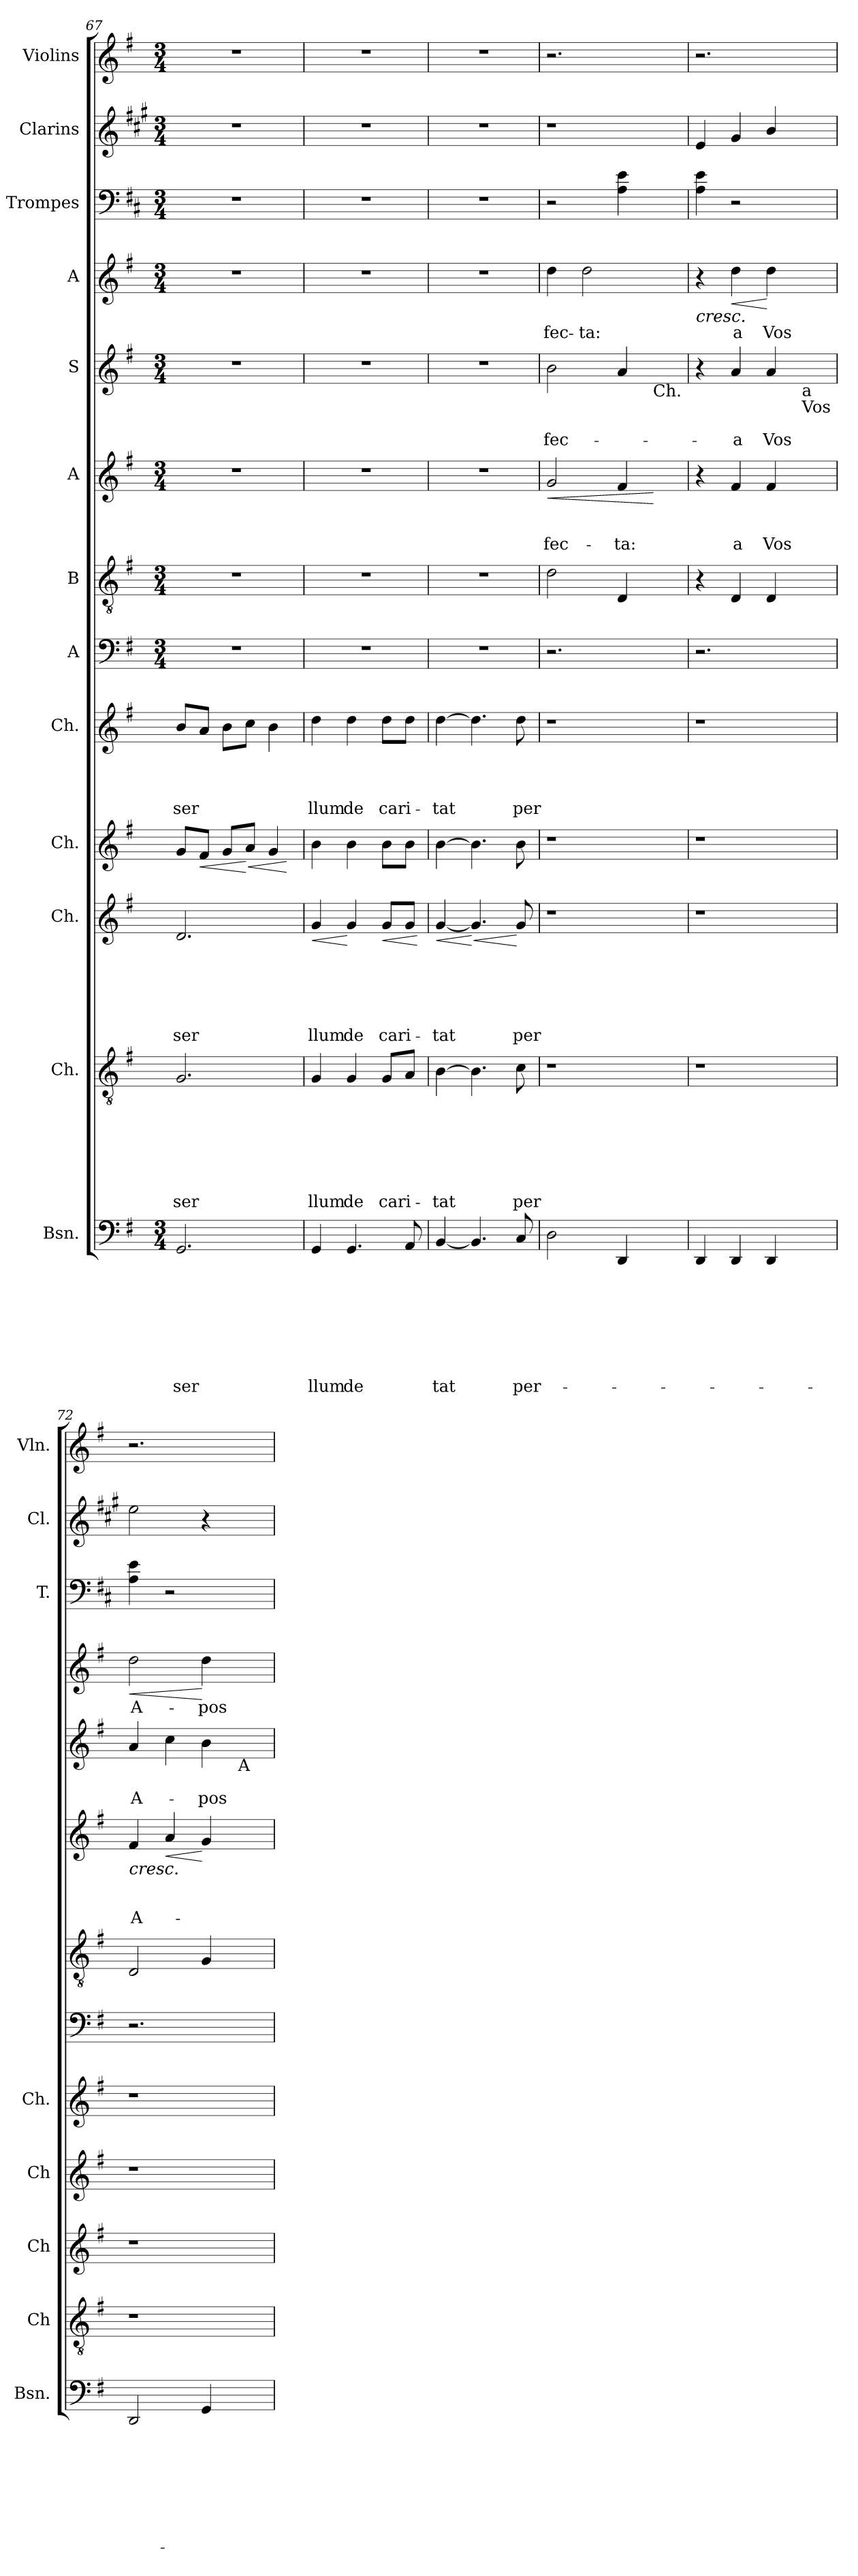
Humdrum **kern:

**kern	**text	**text	**text	**text	**text	**text	**text	**text	**kern	**text	**text	**text	**text	**text	**text	**text	**kern	**text	**text	**text	**text	**text	**text	**dynam	**kern	**dynam	**kern	**text	**text	**text	**text	**kern	**kern	**kern	**text	**text	**text	**dynam	**kern	**text	**text	**kern	**text	**dynam	**kern	**kern	**kern
*part13	*part13	*part13	*part13	*part13	*part13	*part13	*part13	*part13	*part12	*part12	*part12	*part12	*part12	*part12	*part12	*part12	*part11	*part11	*part11	*part11	*part11	*part11	*part11	*part11	*part10	*part10	*part9	*part9	*part9	*part9	*part9	*part8	*part7	*part6	*part6	*part6	*part6	*part6	*part5	*part5	*part5	*part4	*part4	*part4	*part3	*part2	*part1
*staff13	*staff13	*staff13	*staff13	*staff13	*staff13	*staff13	*staff13	*staff13	*staff12	*staff12	*staff12	*staff12	*staff12	*staff12	*staff12	*staff12	*staff11	*staff11	*staff11	*staff11	*staff11	*staff11	*staff11	*staff11	*staff10	*staff10	*staff9	*staff9	*staff9	*staff9	*staff9	*staff8	*staff7	*staff6	*staff6	*staff6	*staff6	*staff6	*staff5	*staff5	*staff5	*staff4	*staff4	*staff4	*staff3	*staff2	*staff1
*I"Bsn.	*	*	*	*	*	*	*	*	*I"Ch.	*	*	*	*	*	*	*	*I"Ch.	*	*	*	*	*	*	*	*I"Ch.	*	*I"Ch.	*	*	*	*	*I"A	*I"B	*I"A	*	*	*	*	*I"S	*	*	*I"A	*	*	*I"Trompes	*I"Clarins	*I"Violins
*I'Bsn.	*	*	*	*	*	*	*	*	*I'Ch	*	*	*	*	*	*	*	*I'Ch	*	*	*	*	*	*	*	*I'Ch	*	*I'Ch.	*	*	*	*	*	*	*	*	*	*	*	*	*	*	*	*	*	*I'T.	*I'Cl.	*I'Vln.
*clefF4	*	*	*	*	*	*	*	*	*clefGv2	*	*	*	*	*	*	*	*clefG2	*	*	*	*	*	*	*	*clefG2	*	*clefG2	*	*	*	*	*clefF4	*clefGv2	*clefG2	*	*	*	*	*clefG2	*	*	*clefG2	*	*	*clefF4	*clefG2	*clefG2
*	*	*	*	*	*	*	*	*	*	*	*	*	*	*	*	*	*	*	*	*	*	*	*	*	*	*	*	*	*	*	*	*	*	*	*	*	*	*	*	*	*	*	*	*	*ITrd4c7	*ITrd1c2	*
*k[f#]	*	*	*	*	*	*	*	*	*k[f#]	*	*	*	*	*	*	*	*k[f#]	*	*	*	*	*	*	*	*k[f#]	*	*k[f#]	*	*	*	*	*k[f#]	*k[f#]	*k[f#]	*	*	*	*	*k[f#]	*	*	*k[f#]	*	*	*k[f#]	*k[f#]	*k[f#]
*G:	*	*	*	*	*	*	*	*	*G:	*	*	*	*	*	*	*	*G:	*	*	*	*	*	*	*	*G:	*	*G:	*	*	*	*	*G:	*G:	*G:	*	*	*	*	*G:	*	*	*G:	*	*	*G:	*G:	*G:
*M3/4	*	*	*	*	*	*	*	*	*	*	*	*	*	*	*	*	*	*	*	*	*	*	*	*	*	*	*	*	*	*	*	*M3/4	*M3/4	*M3/4	*	*	*	*	*M3/4	*	*	*M3/4	*	*	*M3/4	*M3/4	*M3/4
=67	=67	=67	=67	=67	=67	=67	=67	=67	=67	=67	=67	=67	=67	=67	=67	=67	=67	=67	=67	=67	=67	=67	=67	=67	=67	=67	=67	=67	=67	=67	=67	=67	=67	=67	=67	=67	=67	=67	=67	=67	=67	=67	=67	=67	=67	=67	=67
!	!	!	!	!	!	!	!	!LO:LY:a	!	!	!	!	!	!	!	!LO:LY:a	!	!	!	!	!	!	!LO:LY:b	!	!	!	!	!	!	!	!LO:LY:b	!	!	!	!	!	!	!	!	!	!	!	!	!	!	!	!
2.GG/	.	.	.	.	.	.	.	ser	2.G/	.	.	.	.	.	.	ser	2.d/	.	.	.	.	.	ser	.	8g/L	.	8b/L	.	.	.	ser	2.r	2.r	2.r	.	.	.	.	2.r	.	.	2.r	.	.	2.r	2.r	2.r
!	!	!	!	!	!	!	!	!	!	!	!	!	!	!	!	!	!	!	!	!	!	!	!	!	!	!LO:HP:b	!	!	!	!	!	!	!	!	!	!	!	!	!	!	!	!	!	!	!	!	!
.	.	.	.	.	.	.	.	.	.	.	.	.	.	.	.	.	.	.	.	.	.	.	.	.	8f#/J	<	8a/J	.	.	.	.	.	.	.	.	.	.	.	.	.	.	.	.	.	.	.	.
.	.	.	.	.	.	.	.	.	.	.	.	.	.	.	.	.	.	.	.	.	.	.	.	.	8g/L	.	8b\L	.	.	.	.	.	.	.	.	.	.	.	.	.	.	.	.	.	.	.	.
!	!	!	!	!	!	!	!	!	!	!	!	!	!	!	!	!	!	!	!	!	!	!	!	!	!	!LO:HP:n=1:b	!	!	!	!	!	!	!	!	!	!	!	!	!	!	!	!	!	!	!	!	!
.	.	.	.	.	.	.	.	.	.	.	.	.	.	.	.	.	.	.	.	.	.	.	.	.	8a/J	[ <	8cc\J	.	.	.	.	.	.	.	.	.	.	.	.	.	.	.	.	.	.	.	.
.	.	.	.	.	.	.	.	.	.	.	.	.	.	.	.	.	.	.	.	.	.	.	.	.	4g/	.	4b\	.	.	.	.	.	.	.	.	.	.	.	.	.	.	.	.	.	.	.	.
.	.	.	.	.	.	.	.	.	.	.	.	.	.	.	.	.	.	.	.	.	.	.	.	.	.	[	.	.	.	.	.	.	.	.	.	.	.	.	.	.	.	.	.	.	.	.	.
=68	=68	=68	=68	=68	=68	=68	=68	=68	=68	=68	=68	=68	=68	=68	=68	=68	=68	=68	=68	=68	=68	=68	=68	=68	=68	=68	=68	=68	=68	=68	=68	=68	=68	=68	=68	=68	=68	=68	=68	=68	=68	=68	=68	=68	=68	=68	=68
!	!	!	!	!	!	!	!	!LO:LY:a	!	!	!	!	!	!	!	!LO:LY:a	!	!	!	!	!	!	!LO:LY:b	!LO:HP:b	!	!	!	!	!	!	!	!	!	!	!	!	!	!	!	!	!	!	!	!	!	!	!
!	!	!	!	!	!	!	!	!	!	!	!	!	!	!	!	!	!	!	!	!	!	!	!	!LO:HP:n=1:b	!	!	!	!	!	!	!LO:LY:b	!	!	!	!	!	!	!	!	!	!	!	!	!	!	!	!
4GG/	.	.	.	.	.	.	.	llum	4G/	.	.	.	.	.	.	llum	4g/	.	.	.	.	.	llum	< <	4b\	.	4dd\	.	.	.	llum	2.r	2.r	2.r	.	.	.	.	2.r	.	.	2.r	.	.	2.r	2.r	2.r
!	!	!	!	!	!	!	!	!LO:LY:a	!	!	!	!	!	!	!	!LO:LY:a	!	!	!	!	!	!	!LO:LY:b	!	!	!	!	!	!	!	!LO:LY:b	!	!	!	!	!	!	!	!	!	!	!	!	!	!	!	!
4.GG/	.	.	.	.	.	.	.	de	4G/	.	.	.	.	.	.	de	4g/	.	.	.	.	.	de	[	4b\	.	4dd\	.	.	.	de	.	.	.	.	.	.	.	.	.	.	.	.	.	.	.	.
!	!	!	!	!	!	!	!	!	!	!	!	!	!	!	!	!LO:LY:a	!	!	!	!	!	!	!LO:LY:b	!LO:HP:n=1:b	!	!	!	!	!	!	!LO:LY:b	!	!	!	!	!	!	!	!	!	!	!	!	!	!	!	!
.	.	.	.	.	.	.	.	.	8G/L	.	.	.	.	.	.	cari-	8g/L	.	.	.	.	.	cari-	[ <	8b\L	.	8dd\L	.	.	.	cari-	.	.	.	.	.	.	.	.	.	.	.	.	.	.	.	.
8AA/	.	.	.	.	.	.	.	.	8A/J	.	.	.	.	.	.	.	8g/J	.	.	.	.	.	.	.	8b\J	.	8dd\J	.	.	.	.	.	.	.	.	.	.	.	.	.	.	.	.	.	.	.	.
.	.	.	.	.	.	.	.	.	.	.	.	.	.	.	.	.	.	.	.	.	.	.	.	[	.	.	.	.	.	.	.	.	.	.	.	.	.	.	.	.	.	.	.	.	.	.	.
=69	=69	=69	=69	=69	=69	=69	=69	=69	=69	=69	=69	=69	=69	=69	=69	=69	=69	=69	=69	=69	=69	=69	=69	=69	=69	=69	=69	=69	=69	=69	=69	=69	=69	=69	=69	=69	=69	=69	=69	=69	=69	=69	=69	=69	=69	=69	=69
!	!	!	!	!	!	!	!	!LO:LY:a	!	!	!	!	!	!	!	!LO:LY:a	!	!	!	!	!	!	!LO:LY:b	!LO:HP:b	!	!	!	!	!	!	!	!	!	!	!	!	!	!	!	!	!	!	!	!	!	!	!
!	!	!	!	!	!	!	!	!	!	!	!	!	!	!	!	!	!	!	!	!	!	!	!	!LO:HP:n=1:b	!	!	!	!	!	!	!LO:LY:b	!	!	!	!	!	!	!	!	!	!	!	!	!	!	!	!
[<4BB/	.	.	.	.	.	.	.	tat	[>4B\	.	.	.	.	.	.	-tat	[<4g/	.	.	.	.	.	-tat	< <	[>4b\	.	[>4dd\	.	.	.	-tat	2.r	2.r	2.r	.	.	.	.	2.r	.	.	2.r	.	.	2.r	2.r	2.r
!	!	!	!	!	!	!	!	!	!	!	!	!	!	!	!	!	!	!	!	!	!	!	!	!LO:HP:n=1:b	!	!	!	!	!	!	!	!	!	!	!	!	!	!	!	!	!	!	!	!	!	!	!
4.BB/]	.	.	.	.	.	.	.	.	4.B\]	.	.	.	.	.	.	.	4.g/]	.	.	.	.	.	.	[ <	4.b\]	.	4.dd\]	.	.	.	.	.	.	.	.	.	.	.	.	.	.	.	.	.	.	.	.
!	!	!	!	!	!	!	!	!LO:LY:a	!	!	!	!	!	!	!	!LO:LY:a	!	!	!	!	!	!	!LO:LY:b	!	!	!	!	!	!	!	!LO:LY:b	!	!	!	!	!	!	!	!	!	!	!	!	!	!	!	!
8C/	.	.	.	.	.	.	.	per-	8c\	.	.	.	.	.	.	per-	8g/	.	.	.	.	.	per-	[	8b\	.	8dd\	.	.	.	per-	.	.	.	.	.	.	.	.	.	.	.	.	.	.	.	.
.	.	.	.	.	.	.	.	.	.	.	.	.	.	.	.	.	.	.	.	.	.	.	.	[	.	.	.	.	.	.	.	.	.	.	.	.	.	.	.	.	.	.	.	.	.	.	.
!!LO:LB:g=z
=70	=70	=70	=70	=70	=70	=70	=70	=70	=70	=70	=70	=70	=70	=70	=70	=70	=70	=70	=70	=70	=70	=70	=70	=70	=70	=70	=70	=70	=70	=70	=70	=70	=70	=70	=70	=70	=70	=70	=70	=70	=70	=70	=70	=70	=70	=70	=70
!	!	!	!	!	!	!	!	!	!	!	!	!	!	!	!	!	!	!	!	!	!	!	!	!	!	!	!	!	!	!	!	!	!	!	!	!	!LO:LY:b	!LO:HP:b	!	!	!LO:LY:a	!	!LO:LY:b	!	!	!LO:N:vis=1	!
2D\	.	.	.	.	.	.	.	.	1r	.	.	.	.	.	.	.	1r	.	.	.	.	.	.	.	1r	.	1r	.	.	.	.	2.r	2d\	2g/	.	.	fec-	<	2b\	.	fec-	4dd\	fec-	.	2r	2.r	2.r
!	!	!	!	!	!	!	!	!	!	!	!	!	!	!	!	!	!	!	!	!	!	!	!	!	!	!	!	!	!	!	!	!	!	!	!	!	!	!	!	!	!	!	!LO:LY:b	!	!	!	!
.	.	.	.	.	.	.	.	.	.	.	.	.	.	.	.	.	.	.	.	.	.	.	.	.	.	.	.	.	.	.	.	.	.	.	.	.	.	.	.	.	.	2dd\	-ta:	.	.	.	.
!	!	!	!	!	!	!	!	!	!	!	!	!	!	!	!	!	!	!	!	!	!	!	!	!	!	!	!	!	!	!	!	!	!	!	!	!	!LO:LY:b	!	!	!	!	!	!	!	!	!	!
4DD/	.	.	.	.	.	.	.	.	.	.	.	.	.	.	.	.	.	.	.	.	.	.	.	.	.	.	.	.	.	.	.	.	4D/	4f#/	.	.	-ta:	.	4a/	.	.	.	.	.	4D\ 4A\	.	.
!	!	!	!	!	!	!	!	!	!	!	!	!	!	!	!	!	!	!	!	!	!	!	!	!	!	!	!	!	!	!	!	!	!	!	!	!	!	!	!LO:TX:b:t=Ch.	!	!	!	!	!	!	!	!
4ryy	.	.	.	.	.	.	.	.	.	.	.	.	.	.	.	.	.	.	.	.	.	.	.	.	.	.	.	.	.	.	.	4ryy	4ryy	4ryy	.	.	.	[	4ryy	.	.	4ryy	.	.	4ryy	4ryy	4ryy
=71	=71	=71	=71	=71	=71	=71	=71	=71	=71	=71	=71	=71	=71	=71	=71	=71	=71	=71	=71	=71	=71	=71	=71	=71	=71	=71	=71	=71	=71	=71	=71	=71	=71	=71	=71	=71	=71	=71	=71	=71	=71	=71	=71	=71	=71	=71	=71
!	!	!	!	!	!	!	!	!	!	!	!	!	!	!	!	!	!	!	!	!	!	!	!	!	!	!	!	!	!	!	!	!	!	!	!	!	!	!	!	!	!	!	!	!LO:HP:b	!	!	!
4DD/	.	.	.	.	.	.	.	.	1r	.	.	.	.	.	.	.	1r	.	.	.	.	.	.	.	1r	.	1r	.	.	.	.	2.r	4r	4r	.	.	.	.	4r	.	.	4r	.	<	4D\ 4A\	4d/	2.r
!	!	!	!	!	!	!	!	!	!	!	!	!	!	!	!	!	!	!	!	!	!	!	!	!	!	!	!	!	!	!	!	!	!	!	!	!	!LO:LY:b	!	!	!	!LO:LY:a	!	!LO:LY:b	!LO:HP:b	!	!	!
4DD/	.	.	.	.	.	.	.	.	.	.	.	.	.	.	.	.	.	.	.	.	.	.	.	.	.	.	.	.	.	.	.	.	4D/	4f#/	.	.	a	.	4a/	.	-a	4dd\	a	<	2r	4f#/	.
!	!	!	!	!	!	!	!	!	!	!	!	!	!	!	!	!	!	!	!	!	!	!	!	!	!	!	!	!	!	!	!	!	!	!	!	!	!LO:LY:b	!	!	!	!LO:LY:a	!	!LO:LY:b	!	!	!	!
4DD/	.	.	.	.	.	.	.	.	.	.	.	.	.	.	.	.	.	.	.	.	.	.	.	.	.	.	.	.	.	.	.	.	4D/	4f#/	.	.	Vos	.	4a/	.	Vos	4dd\	Vos	[	.	4a/	.
!	!	!	!	!	!	!	!	!	!	!	!	!	!	!	!	!	!	!	!	!	!	!	!	!	!	!	!	!	!	!	!	!	!	!	!	!	!	!	!LO:TX:b:t=a	!	!	!	!	!	!	!	!
!	!	!	!	!	!	!	!	!	!	!	!	!	!	!	!	!	!	!	!	!	!	!	!	!	!	!	!	!	!	!	!	!	!	!	!	!	!	!	!LO:TX:b:t=Vos	!	!	!	!	!	!	!	!
4ryy	.	.	.	.	.	.	.	.	.	.	.	.	.	.	.	.	.	.	.	.	.	.	.	.	.	.	.	.	.	.	.	4ryy	4ryy	4ryy	.	.	.	.	4ryy	.	.	4ryy	.	[	4ryy	4ryy	4ryy
=72	=72	=72	=72	=72	=72	=72	=72	=72	=72	=72	=72	=72	=72	=72	=72	=72	=72	=72	=72	=72	=72	=72	=72	=72	=72	=72	=72	=72	=72	=72	=72	=72	=72	=72	=72	=72	=72	=72	=72	=72	=72	=72	=72	=72	=72	=72	=72
!	!	!	!	!	!	!	!	!	!	!	!	!	!	!	!	!	!	!	!	!	!	!	!	!	!	!	!	!	!	!	!	!	!	!	!	!	!LO:LY:b	!LO:HP:b	!	!	!LO:LY:a	!	!LO:LY:b	!LO:HP:b	!	!	!
2DD/	.	.	.	.	.	.	.	.	1r	.	.	.	.	.	.	.	1r	.	.	.	.	.	.	.	1r	.	1r	.	.	.	.	2.r	2D/	4f#/	.	.	A-	<	4a/	.	A-	2dd\	A-	<	4D\ 4A\	2dd\	2.r
!	!	!	!	!	!	!	!	!	!	!	!	!	!	!	!	!	!	!	!	!	!	!	!	!	!	!	!	!	!	!	!	!	!	!	!	!	!	!LO:HP:b	!	!	!	!	!	!	!	!	!
.	.	.	.	.	.	.	.	.	.	.	.	.	.	.	.	.	.	.	.	.	.	.	.	.	.	.	.	.	.	.	.	.	.	4a/	.	.	.	<	4cc\	.	.	.	.	.	2r	.	.
!	!	!	!	!	!	!	!	!	!	!	!	!	!	!	!	!	!	!	!	!	!	!	!	!	!	!	!	!	!	!	!	!	!	!	!	!	!	!	!	!	!LO:LY:a	!	!LO:LY:b	!	!	!	!
4GG/	.	.	.	.	.	.	.	.	.	.	.	.	.	.	.	.	.	.	.	.	.	.	.	.	.	.	.	.	.	.	.	.	4G/	4g/	.	.	.	[	4b\	.	-pos-	4dd\	-pos-	[	.	4r	.
!	!	!	!	!	!	!	!	!	!	!	!	!	!	!	!	!	!	!	!	!	!	!	!	!	!	!	!	!	!	!	!	!	!	!	!	!	!	!	!LO:TX:b:t=A	!	!	!	!	!	!	!	!
4ryy	.	.	.	.	.	.	.	.	.	.	.	.	.	.	.	.	.	.	.	.	.	.	.	.	.	.	.	.	.	.	.	4ryy	4ryy	4ryy	.	.	.	[	4ryy	.	.	4ryy	.	.	4ryy	4ryy	4ryy
=	=	=	=	=	=	=	=	=	=	=	=	=	=	=	=	=	=	=	=	=	=	=	=	=	=	=	=	=	=	=	=	=	=	=	=	=	=	=	=	=	=	=	=	=	=	=	=
*-	*-	*-	*-	*-	*-	*-	*-	*-	*-	*-	*-	*-	*-	*-	*-	*-	*-	*-	*-	*-	*-	*-	*-	*-	*-	*-	*-	*-	*-	*-	*-	*-	*-	*-	*-	*-	*-	*-	*-	*-	*-	*-	*-	*-	*-	*-	*-
